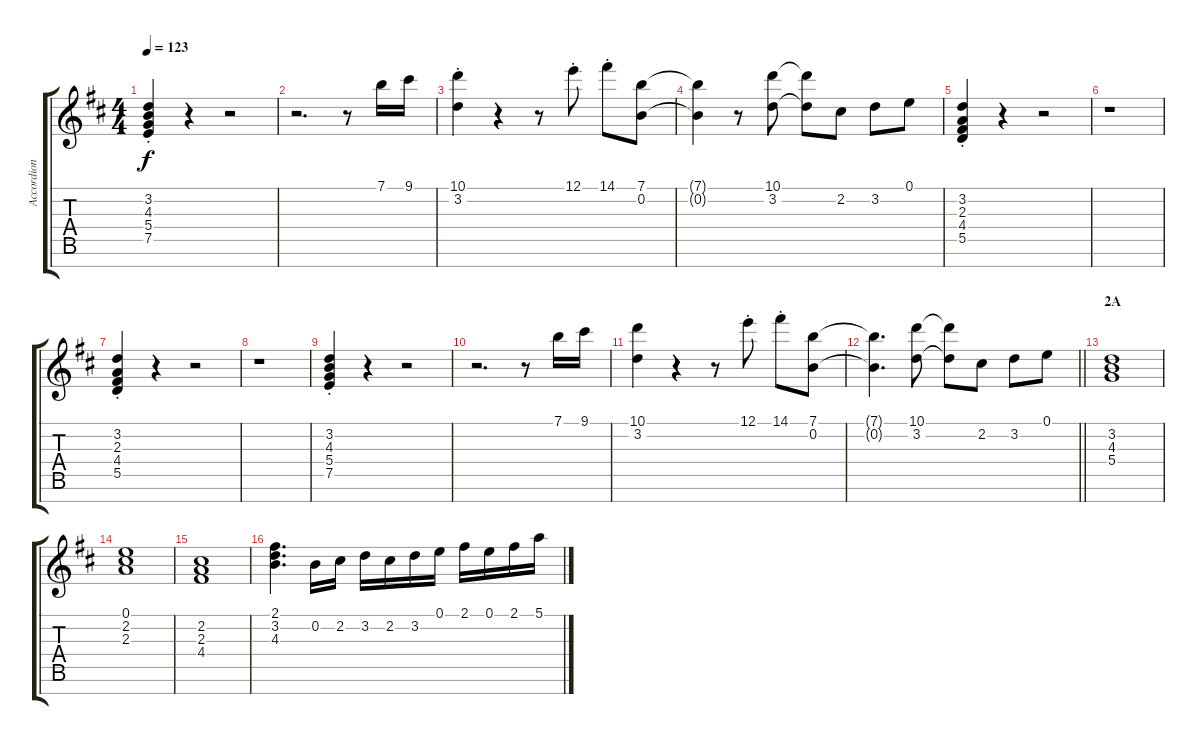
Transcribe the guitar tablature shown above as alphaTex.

\track ("Accordion" "Accordion") {instrument accordion}
\staff {score tabs}
\tuning (E5 B4 G4 D4 A3 E3 B2) {hide}
\ts (4 4)
\tempo 123
\clef g2
\ks d
(3.2{st} 4.3{st} 5.4{st} 7.5{st}).4{dy f} r.4 r.2 |
r.2{d} r.8 7.1.16 9.1.16 |
(10.1{st} 3.2{st}).4 r.4 r.8 12.1{st}.8 14.1{st}.8 (7.1 0.2).8 |
(7.1{t} 0.2{t}).4 r.8 (10.1 3.2).8 (10.1{t} 3.2{t}).8 2.2.8 3.2.8 0.1.8 |
(3.2{st} 2.3{st} 4.4{st} 5.5{st}).4 r.4 r.2 |
r.1 |
(3.2{st} 2.3{st} 4.4{st} 5.5{st}).4 r.4 r.2 |
r.1 |
(3.2{st} 4.3{st} 5.4{st} 7.5{st}).4 r.4 r.2 |
r.2{d} r.8 7.1.16 9.1.16 |
(10.1 3.2).4 r.4 r.8 12.1{st}.8 14.1{st}.8 (7.1 0.2).8 |
\barLineRight lightlight
(7.1{t} 0.2{t}).4{d} (10.1 3.2).8 (10.1{t} 3.2{t}).8 2.2.8 3.2.8 0.1.8 |
\section ("" "2A")
(3.2 4.3 5.4).1 |
(0.1 2.2 2.3).1 |
(2.2 2.3 4.4).1 |
(2.1 3.2 4.3).4{d} 0.2.16 2.2.16 3.2.16 2.2.16 3.2.16 0.1.16 2.1.16 0.1.16 2.1.16 5.1.16
